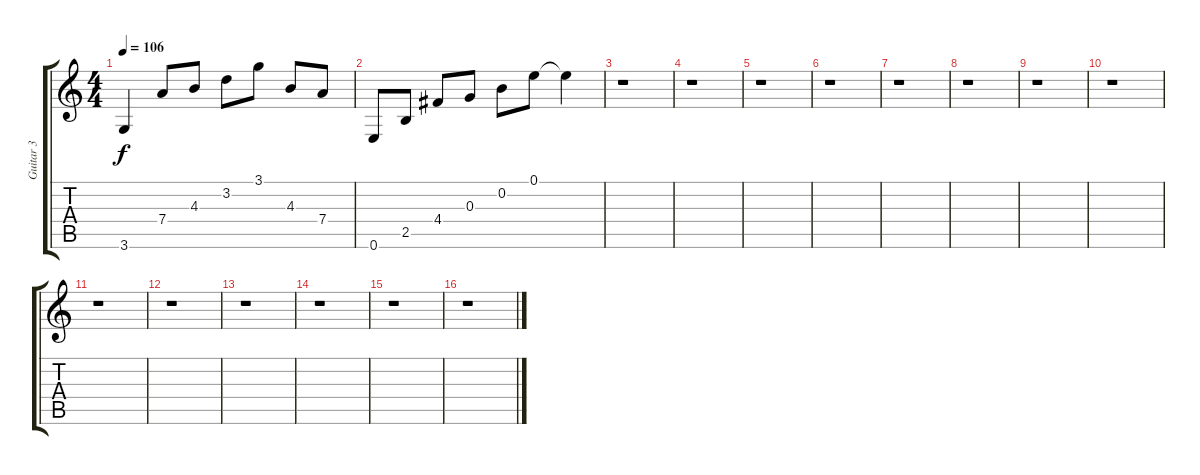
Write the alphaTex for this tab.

\track ("Guitar 3" "Guitar 3") {instrument electricguitarclean}
\staff {score tabs}
\tuning (E4 B3 G3 D3 A2 E2) {hide}
\ts (4 4)
\tempo 106
\clef g2
\ks c
3.6.4{dy f} 7.4.8 4.3.8 3.2.8 3.1.8 4.3.8 7.4.8 |
0.6.8 2.5.8 4.4.8 0.3.8 0.2.8 0.1.8 0.1{t}.4 |
r.1 |
r.1 |
r.1 |
r.1 |
r.1 |
r.1 |
r.1 |
r.1 |
r.1 |
r.1 |
r.1 |
r.1 |
r.1 |
r.1
